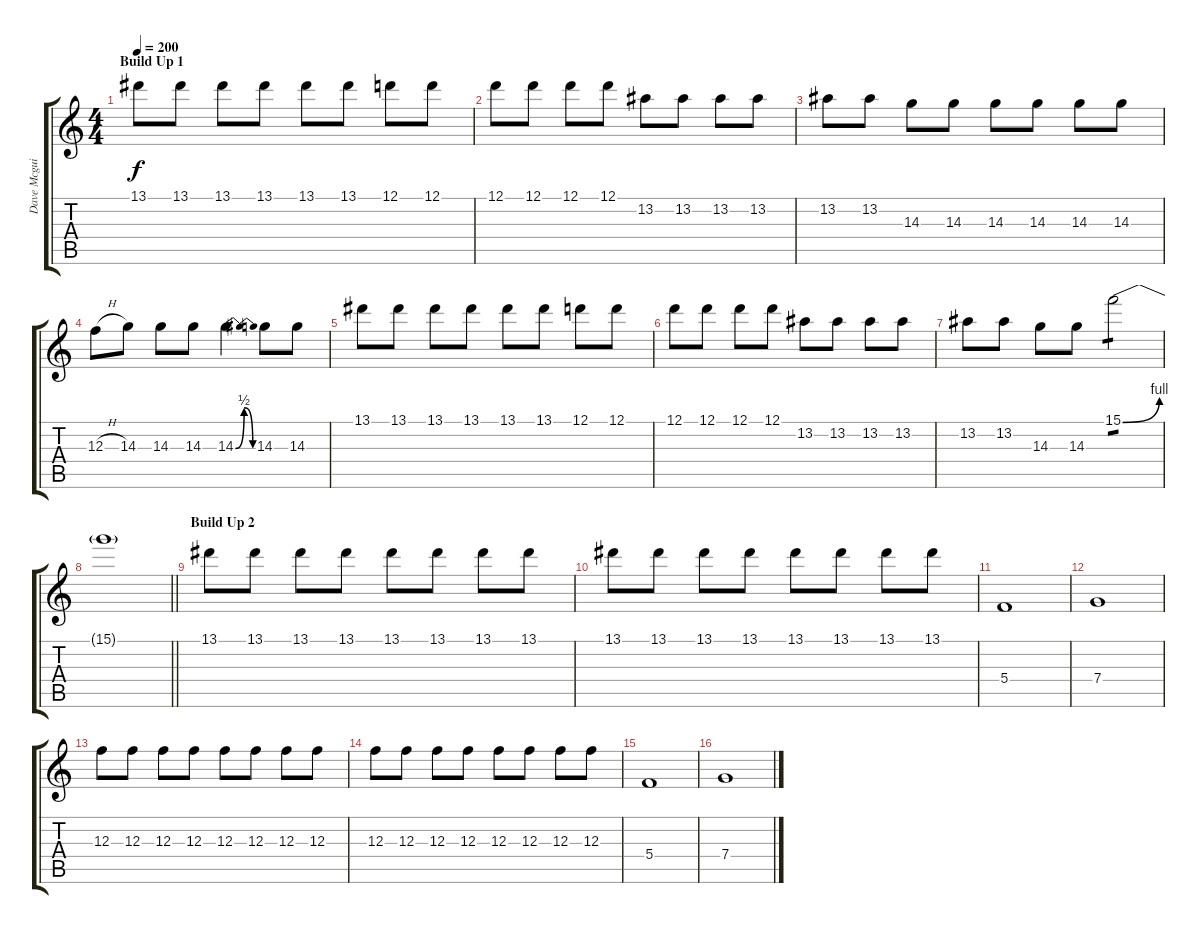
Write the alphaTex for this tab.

\track ("Dave Mcguire" "Dave Mcgui") {instrument overdrivenguitar}
\staff {score tabs}
\tuning (D4 A3 F3 C3 G2 C2) {hide}
\ts (4 4)
\section ("" "Build Up 1")
\tempo 200
\clef g2
\ks c
13.1.8{dy f} 13.1.8 13.1.8 13.1.8 13.1.8 13.1.8 12.1.8 12.1.8 |
12.1.8 12.1.8 12.1.8 12.1.8 13.2.8 13.2.8 13.2.8 13.2.8 |
13.2.8 13.2.8 14.3.8 14.3.8 14.3.8 14.3.8 14.3.8 14.3.8 |
12.3{h}.8 14.3.8 14.3.8 14.3.8 14.3{be (bendrelease 0 0 30 2 30 2 60 0)}.4 14.3.8 14.3.8 |
13.1.8 13.1.8 13.1.8 13.1.8 13.1.8 13.1.8 12.1.8 12.1.8 |
12.1.8 12.1.8 12.1.8 12.1.8 13.2.8 13.2.8 13.2.8 13.2.8 |
13.2.8 13.2.8 14.3.8 14.3.8 15.1{be (bend 0 0 60 4)}.2{tp 1} |
\barLineRight lightlight
15.1{t}.1 |
\section ("" "Build Up 2")
13.1.8 13.1.8 13.1.8 13.1.8 13.1.8 13.1.8 13.1.8 13.1.8 |
13.1.8 13.1.8 13.1.8 13.1.8 13.1.8 13.1.8 13.1.8 13.1.8 |
5.4.1 |
7.4.1 |
12.3.8 12.3.8 12.3.8 12.3.8 12.3.8 12.3.8 12.3.8 12.3.8 |
12.3.8 12.3.8 12.3.8 12.3.8 12.3.8 12.3.8 12.3.8 12.3.8 |
5.4.1 |
7.4.1
